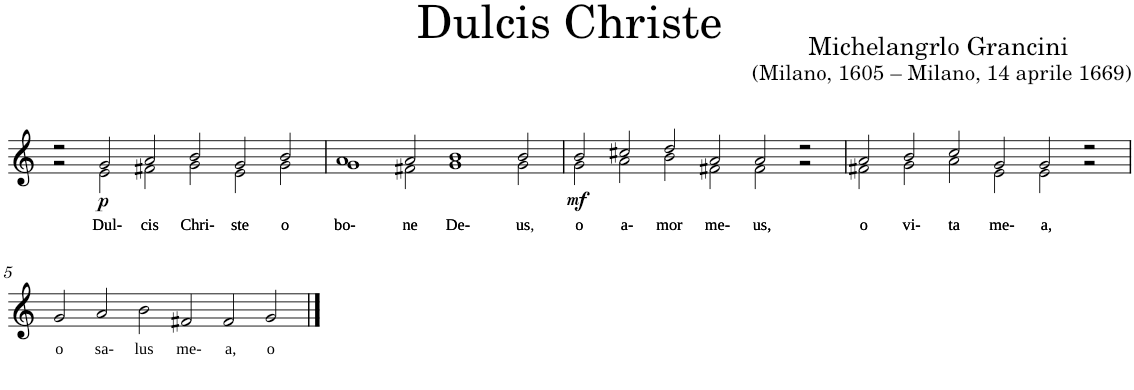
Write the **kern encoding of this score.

**kern	**text	**dynam
*part1	*part1	*part1
*staff1	*staff1	*staff1
*I"Flute	*	*
*I'Fl	*	*
*clefG2	*	*
*k[]	*	*
*M12/4	*	*
=1	=1	=1
*^	*	*
2r	2r	.	.
!	!	!LO:LY:b	!
!	!	!LO:LY:b	!LO:DY:b
2g/	2e\	Dul-	p
!	!	!LO:LY:b	!
!	!	!LO:LY:b	!
2a/	2f#X\	cis	.
!	!	!LO:LY:b	!
!	!	!LO:LY:b	!
2b/	2g\	Chri-	.
!	!	!LO:LY:b	!
!	!	!LO:LY:b	!
2g/	2e\	ste	.
!	!	!LO:LY:b	!
!	!	!LO:LY:b	!
2b/	2g\	o	.
=2	=2	=2	=2
!	!	!LO:LY:b	!
!	!	!LO:LY:b	!
1a	1g	bo-	.
!	!	!LO:LY:b	!
!	!	!LO:LY:b	!
2a/	2f#X\	ne	.
!	!	!LO:LY:b	!
!	!	!LO:LY:b	!
1b	1g	De-	.
!	!	!LO:LY:b	!
!	!	!LO:LY:b	!
2b/	2g\	us	.
=3	=3	=3	=3
!	!	!LO:LY:b	!
!	!	!LO:LY:b	!LO:DY:b
2b/	2g\	o	mf
!	!	!LO:LY:b	!
!	!	!LO:LY:b	!
2cc#X/	2a\	a-	.
!	!	!LO:LY:b	!
!	!	!LO:LY:b	!
2dd/	2b\	mor	.
!	!	!LO:LY:b	!
!	!	!LO:LY:b	!
2a/	2f#X\	me-	.
!	!	!LO:LY:b	!
!	!	!LO:LY:b	!
2a/	2f#\	us,	.
2r	2r	.	.
=4	=4	=4	=4
!	!	!LO:LY:b	!
!	!	!LO:LY:b	!
2a/	2f#X\	o	.
!	!	!LO:LY:b	!
!	!	!LO:LY:b	!
2b/	2g\	vi-	.
!	!	!LO:LY:b	!
!	!	!LO:LY:b	!
2cc/	2a\	ta	.
!	!	!LO:LY:b	!
!	!	!LO:LY:b	!
2g/	2e\	me-	.
!	!	!LO:LY:b	!
!	!	!LO:LY:b	!
2g/	2e\	a,	.
2r	2r	.	.
!!LO:LB:g=z	!!
=5	=5	=5	=5
!	!	!LO:LY:b	!
*v	*v	*	*
2g/	o	.
!	!LO:LY:b	!
2a/	sa-	.
!	!LO:LY:b	!
2b\	lus	.
!	!LO:LY:b	!
2f#X/	me-	.
!	!LO:LY:b	!
2f#/	a,	.
!	!LO:LY:b	!
2g/	o	.
==	==	==
*-	*-	*-
